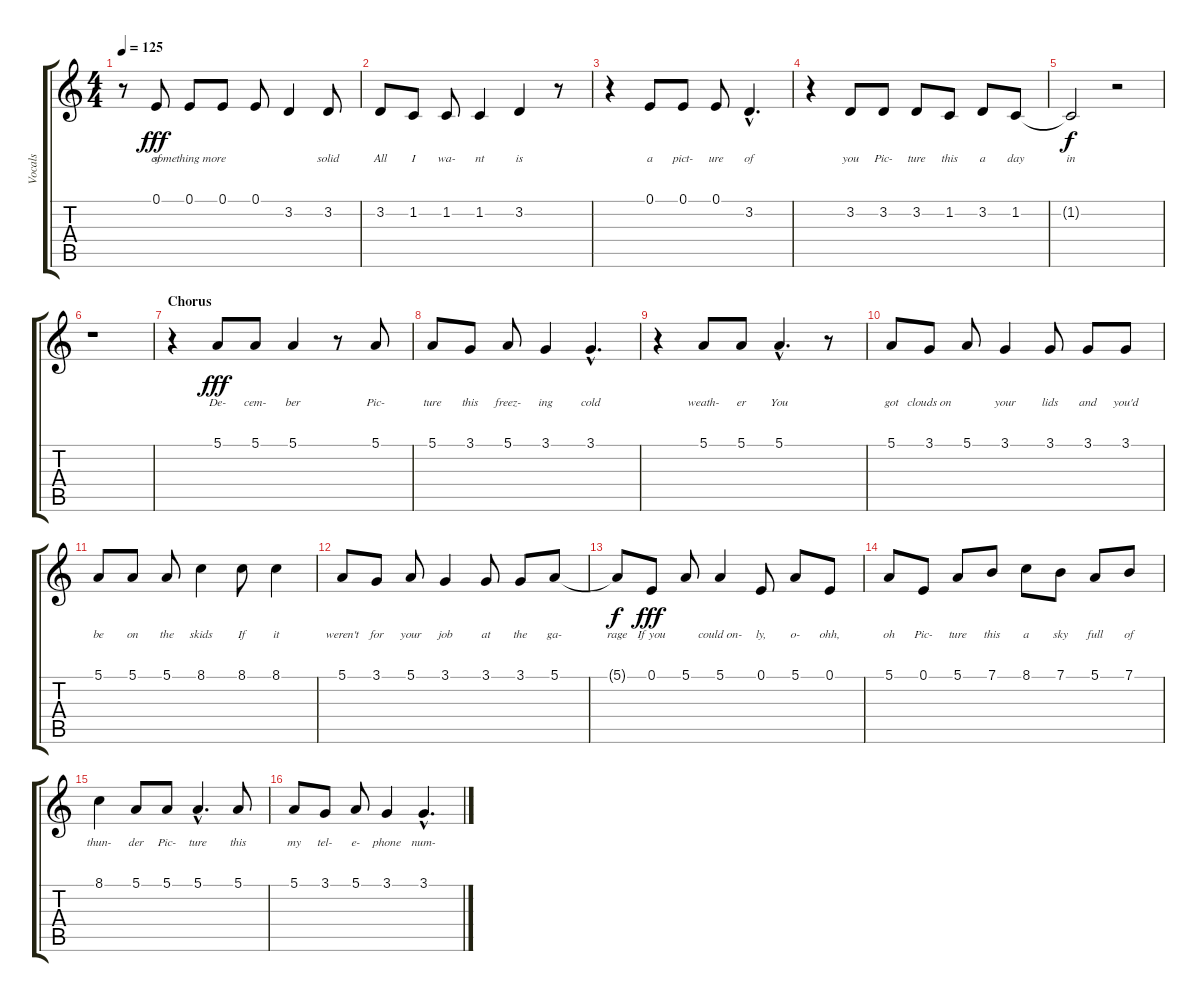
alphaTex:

\track ("Vocals" "Vocals") {instrument lead2sawtooth}
\staff {score tabs}
\tuning (E4 B3 G3 D3 A2 E2) {hide}
\ts (4 4)
\tempo 125
\clef g2
\ks c
r.8{dy f} 0.1.8{lyrics (0 "of") lyrics (1 "") lyrics (2 "") lyrics (3 "") lyrics (4 "") dy fff} 0.1.8{lyrics (0 "something more") lyrics (1 "") lyrics (2 "") lyrics (3 "") lyrics (4 "")} 0.1.8{lyrics (0 "") lyrics (1 "") lyrics (2 "") lyrics (3 "") lyrics (4 "")} 0.1.8{lyrics (0 "") lyrics (1 "") lyrics (2 "") lyrics (3 "") lyrics (4 "")} 3.2.4{lyrics (0 "") lyrics (1 "") lyrics (2 "") lyrics (3 "") lyrics (4 "")} 3.2.8{lyrics (0 "solid") lyrics (1 "") lyrics (2 "") lyrics (3 "") lyrics (4 "")} |
3.2.8{lyrics (0 "All") lyrics (1 "") lyrics (2 "") lyrics (3 "") lyrics (4 "")} 1.2.8{lyrics (0 "I") lyrics (1 "") lyrics (2 "") lyrics (3 "") lyrics (4 "")} 1.2.8{lyrics (0 "wa-") lyrics (1 "") lyrics (2 "") lyrics (3 "") lyrics (4 "")} 1.2.4{lyrics (0 "nt") lyrics (1 "") lyrics (2 "") lyrics (3 "") lyrics (4 "")} 3.2.4{lyrics (0 "is") lyrics (1 "") lyrics (2 "") lyrics (3 "") lyrics (4 "")} r.8 |
r.4 0.1.8{lyrics (0 "a") lyrics (1 "") lyrics (2 "") lyrics (3 "") lyrics (4 "")} 0.1.8{lyrics (0 "pict-") lyrics (1 "") lyrics (2 "") lyrics (3 "") lyrics (4 "")} 0.1.8{lyrics (0 "ure") lyrics (1 "") lyrics (2 "") lyrics (3 "") lyrics (4 "")} 3.2{hac}.4{d lyrics (0 "of") lyrics (1 "") lyrics (2 "") lyrics (3 "") lyrics (4 "")} |
r.4 3.2.8{lyrics (0 "you") lyrics (1 "") lyrics (2 "") lyrics (3 "") lyrics (4 "")} 3.2.8{lyrics (0 "Pic-") lyrics (1 "") lyrics (2 "") lyrics (3 "") lyrics (4 "")} 3.2.8{lyrics (0 "ture") lyrics (1 "") lyrics (2 "") lyrics (3 "") lyrics (4 "")} 1.2.8{lyrics (0 "this") lyrics (1 "") lyrics (2 "") lyrics (3 "") lyrics (4 "")} 3.2.8{lyrics (0 "a") lyrics (1 "") lyrics (2 "") lyrics (3 "") lyrics (4 "")} 1.2.8{lyrics (0 "day") lyrics (1 "") lyrics (2 "") lyrics (3 "") lyrics (4 "")} |
1.2{t}.2{lyrics (0 "in") lyrics (1 "") lyrics (2 "") lyrics (3 "") lyrics (4 "") dy f} r.2 |
r.1 |
\section ("" "Chorus")
r.4 5.1.8{lyrics (0 "De-") lyrics (1 "") lyrics (2 "") lyrics (3 "") lyrics (4 "") dy fff} 5.1.8{lyrics (0 "cem-") lyrics (1 "") lyrics (2 "") lyrics (3 "") lyrics (4 "")} 5.1.4{lyrics (0 "ber") lyrics (1 "") lyrics (2 "") lyrics (3 "") lyrics (4 "")} r.8 5.1.8{lyrics (0 "Pic-") lyrics (1 "") lyrics (2 "") lyrics (3 "") lyrics (4 "")} |
5.1.8{lyrics (0 "ture") lyrics (1 "") lyrics (2 "") lyrics (3 "") lyrics (4 "")} 3.1.8{lyrics (0 "this") lyrics (1 "") lyrics (2 "") lyrics (3 "") lyrics (4 "")} 5.1.8{lyrics (0 "freez-") lyrics (1 "") lyrics (2 "") lyrics (3 "") lyrics (4 "")} 3.1.4{lyrics (0 "ing") lyrics (1 "") lyrics (2 "") lyrics (3 "") lyrics (4 "")} 3.1{hac}.4{d lyrics (0 "cold") lyrics (1 "") lyrics (2 "") lyrics (3 "") lyrics (4 "")} |
r.4 5.1.8{lyrics (0 "weath-") lyrics (1 "") lyrics (2 "") lyrics (3 "") lyrics (4 "")} 5.1.8{lyrics (0 "er") lyrics (1 "") lyrics (2 "") lyrics (3 "") lyrics (4 "")} 5.1{hac}.4{d lyrics (0 "You") lyrics (1 "") lyrics (2 "") lyrics (3 "") lyrics (4 "")} r.8 |
5.1.8{lyrics (0 "got") lyrics (1 "") lyrics (2 "") lyrics (3 "") lyrics (4 "")} 3.1.8{lyrics (0 "clouds on") lyrics (1 "") lyrics (2 "") lyrics (3 "") lyrics (4 "")} 5.1.8{lyrics (0 "") lyrics (1 "") lyrics (2 "") lyrics (3 "") lyrics (4 "")} 3.1.4{lyrics (0 "your") lyrics (1 "") lyrics (2 "") lyrics (3 "") lyrics (4 "")} 3.1.8{lyrics (0 "lids") lyrics (1 "") lyrics (2 "") lyrics (3 "") lyrics (4 "")} 3.1.8{lyrics (0 "and") lyrics (1 "") lyrics (2 "") lyrics (3 "") lyrics (4 "")} 3.1.8{lyrics (0 "you'd") lyrics (1 "") lyrics (2 "") lyrics (3 "") lyrics (4 "")} |
5.1.8{lyrics (0 "be") lyrics (1 "") lyrics (2 "") lyrics (3 "") lyrics (4 "")} 5.1.8{lyrics (0 "on") lyrics (1 "") lyrics (2 "") lyrics (3 "") lyrics (4 "")} 5.1.8{lyrics (0 "the") lyrics (1 "") lyrics (2 "") lyrics (3 "") lyrics (4 "")} 8.1.4{lyrics (0 "skids") lyrics (1 "") lyrics (2 "") lyrics (3 "") lyrics (4 "")} 8.1.8{lyrics (0 "If") lyrics (1 "") lyrics (2 "") lyrics (3 "") lyrics (4 "")} 8.1.4{lyrics (0 "it") lyrics (1 "") lyrics (2 "") lyrics (3 "") lyrics (4 "")} |
5.1.8{lyrics (0 "weren't") lyrics (1 "") lyrics (2 "") lyrics (3 "") lyrics (4 "")} 3.1.8{lyrics (0 "for") lyrics (1 "") lyrics (2 "") lyrics (3 "") lyrics (4 "")} 5.1.8{lyrics (0 "your") lyrics (1 "") lyrics (2 "") lyrics (3 "") lyrics (4 "")} 3.1.4{lyrics (0 "job") lyrics (1 "") lyrics (2 "") lyrics (3 "") lyrics (4 "")} 3.1.8{lyrics (0 "at") lyrics (1 "") lyrics (2 "") lyrics (3 "") lyrics (4 "")} 3.1.8{lyrics (0 "the") lyrics (1 "") lyrics (2 "") lyrics (3 "") lyrics (4 "")} 5.1.8{lyrics (0 "ga-") lyrics (1 "") lyrics (2 "") lyrics (3 "") lyrics (4 "")} |
5.1{t}.8{lyrics (0 "rage") lyrics (1 "") lyrics (2 "") lyrics (3 "") lyrics (4 "") dy f} 0.1.8{lyrics (0 "If you") lyrics (1 "") lyrics (2 "") lyrics (3 "") lyrics (4 "") dy fff} 5.1.8{lyrics (0 "") lyrics (1 "") lyrics (2 "") lyrics (3 "") lyrics (4 "")} 5.1.4{lyrics (0 "could on-") lyrics (1 "") lyrics (2 "") lyrics (3 "") lyrics (4 "")} 0.1.8{lyrics (0 "ly,") lyrics (1 "") lyrics (2 "") lyrics (3 "") lyrics (4 "")} 5.1.8{lyrics (0 "o-") lyrics (1 "") lyrics (2 "") lyrics (3 "") lyrics (4 "")} 0.1.8{lyrics (0 "ohh,") lyrics (1 "") lyrics (2 "") lyrics (3 "") lyrics (4 "")} |
5.1.8{lyrics (0 "oh") lyrics (1 "") lyrics (2 "") lyrics (3 "") lyrics (4 "")} 0.1.8{lyrics (0 "Pic-") lyrics (1 "") lyrics (2 "") lyrics (3 "") lyrics (4 "")} 5.1.8{lyrics (0 "ture") lyrics (1 "") lyrics (2 "") lyrics (3 "") lyrics (4 "")} 7.1.8{lyrics (0 "this") lyrics (1 "") lyrics (2 "") lyrics (3 "") lyrics (4 "")} 8.1.8{lyrics (0 "a") lyrics (1 "") lyrics (2 "") lyrics (3 "") lyrics (4 "")} 7.1.8{lyrics (0 "sky") lyrics (1 "") lyrics (2 "") lyrics (3 "") lyrics (4 "")} 5.1.8{lyrics (0 "full") lyrics (1 "") lyrics (2 "") lyrics (3 "") lyrics (4 "")} 7.1.8{lyrics (0 "of") lyrics (1 "") lyrics (2 "") lyrics (3 "") lyrics (4 "")} |
8.1.4{lyrics (0 "thun-") lyrics (1 "") lyrics (2 "") lyrics (3 "") lyrics (4 "")} 5.1.8{lyrics (0 "der") lyrics (1 "") lyrics (2 "") lyrics (3 "") lyrics (4 "")} 5.1.8{lyrics (0 "Pic-") lyrics (1 "") lyrics (2 "") lyrics (3 "") lyrics (4 "")} 5.1{hac}.4{d lyrics (0 "ture") lyrics (1 "") lyrics (2 "") lyrics (3 "") lyrics (4 "")} 5.1.8{lyrics (0 "this") lyrics (1 "") lyrics (2 "") lyrics (3 "") lyrics (4 "")} |
5.1.8{lyrics (0 "my") lyrics (1 "") lyrics (2 "") lyrics (3 "") lyrics (4 "")} 3.1.8{lyrics (0 "tel-") lyrics (1 "") lyrics (2 "") lyrics (3 "") lyrics (4 "")} 5.1.8{lyrics (0 "e-") lyrics (1 "") lyrics (2 "") lyrics (3 "") lyrics (4 "")} 3.1.4{lyrics (0 "phone") lyrics (1 "") lyrics (2 "") lyrics (3 "") lyrics (4 "")} 3.1{hac}.4{d lyrics (0 "num-") lyrics (1 "") lyrics (2 "") lyrics (3 "") lyrics (4 "")}
